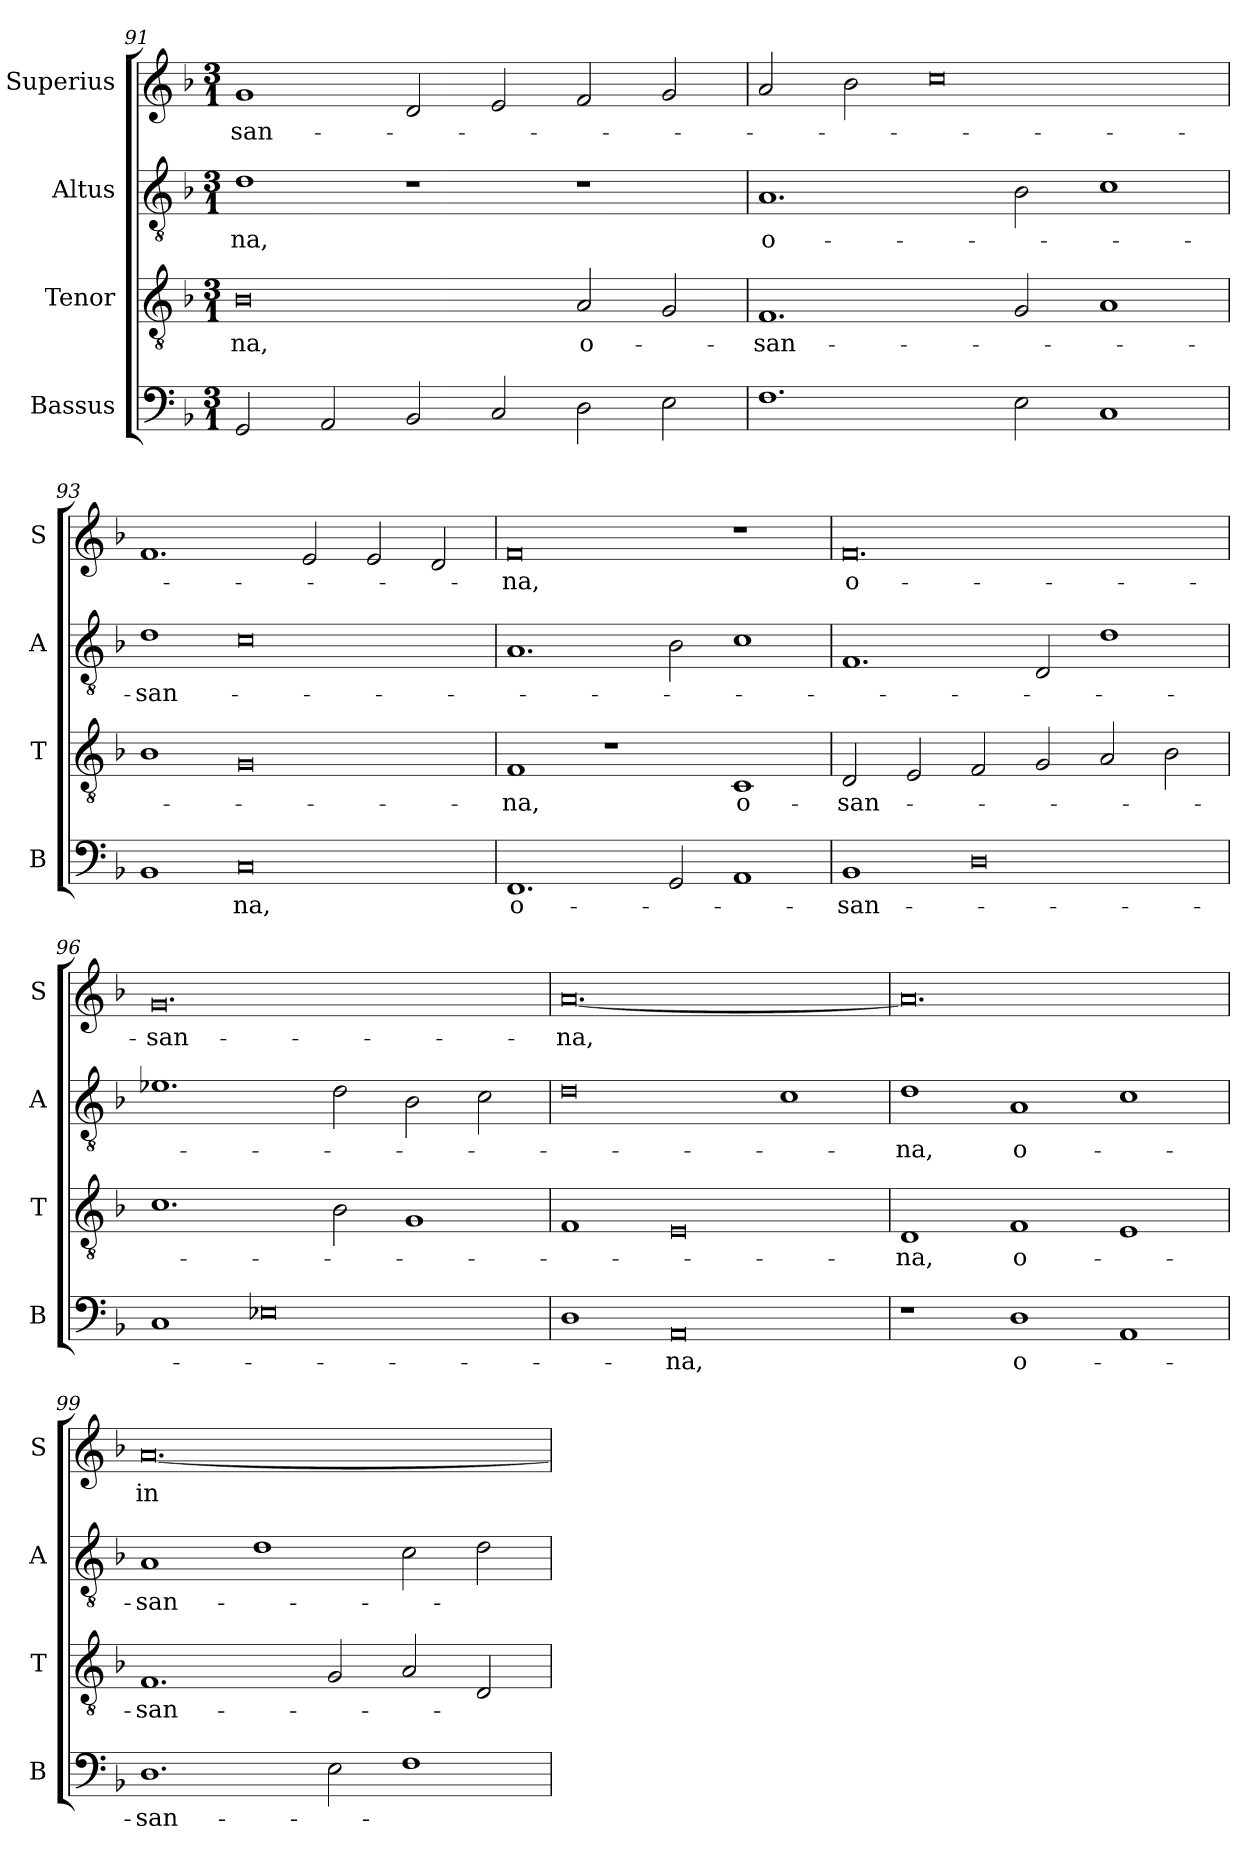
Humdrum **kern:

**kern	**text	**kern	**text	**kern	**text	**kern	**text
*part4	*part4	*part3	*part3	*part2	*part2	*part1	*part1
*staff4	*staff4	*staff3	*staff3	*staff2	*staff2	*staff1	*staff1
*I"Bassus	*	*I"Tenor	*	*I"Altus	*	*I"Superius	*
*I'B	*	*I'T	*	*I'A	*	*I'S	*
*clefF4	*	*clefGv2	*	*clefGv2	*	*clefG2	*
*k[b-]	*	*k[b-]	*	*k[b-]	*	*k[b-]	*
*M3/1	*	*M3/1	*	*M3/1	*	*M3/1	*
=91	=91	=91	=91	=91	=91	=91	=91
2GG/	.	0B-	-na,	1d	-na,	1g	-san-
2AA/	.	.	.	.	.	.	.
2BB-/	.	.	.	1r	.	2d/	.
2C/	.	.	.	.	.	2e/	.
2D\	.	2A/	o-	1r	.	2f/	.
2E\	.	2G/	.	.	.	2g/	.
=92	=92	=92	=92	=92	=92	=92	=92
1.F	.	1.F	-san-	1.A	o-	2a/	.
.	.	.	.	.	.	2b-\	.
.	.	.	.	.	.	0cc	.
2E\	.	2G/	.	2B-\	.	.	.
1C	.	1A	.	1c	.	.	.
=93	=93	=93	=93	=93	=93	=93	=93
1BB-	.	1B-	.	1d	-san-	1.f	.
0C	-na,	0G	.	0c	.	.	.
.	.	.	.	.	.	2e/	.
.	.	.	.	.	.	2e/	.
.	.	.	.	.	.	2d/	.
=94	=94	=94	=94	=94	=94	=94	=94
1.FF	o-	1F	-na,	1.A	.	0f	-na,
.	.	1r	.	.	.	.	.
2GG/	.	.	.	2B-\	.	.	.
1AA	.	1C	o-	1c	.	1r	.
=95	=95	=95	=95	=95	=95	=95	=95
1BB-	-san-	2D/	-san-	1.F	.	0.f	o-
.	.	2E/	.	.	.	.	.
0D	.	2F/	.	.	.	.	.
.	.	2G/	.	2D/	.	.	.
.	.	2A/	.	1d	.	.	.
.	.	2B-\	.	.	.	.	.
=96	=96	=96	=96	=96	=96	=96	=96
1C	.	1.c	.	1.e-X	.	0.g	-san-
0E-X	.	.	.	.	.	.	.
.	.	2B-\	.	2d\	.	.	.
.	.	1G	.	2B-\	.	.	.
.	.	.	.	2c\	.	.	.
=97	=97	=97	=97	=97	=97	=97	=97
1D	.	1F	.	0d	.	[0.a	-na,
0AA	-na,	0E	.	.	.	.	.
.	.	.	.	1c	.	.	.
=98	=98	=98	=98	=98	=98	=98	=98
1r	.	1D	-na,	1d	-na,	0.a]	.
1D	o-	1F	o-	1A	o-	.	.
1AA	.	1E	.	1c	.	.	.
=99	=99	=99	=99	=99	=99	=99	=99
1.D	-san-	1.F	-san-	1A	-san-	[0.a	in
.	.	.	.	1d	.	.	.
2E\	.	2G/	.	.	.	.	.
1F	.	2A/	.	2c\	.	.	.
.	.	2D/	.	2d\	.	.	.
=	=	=	=	=	=	=	=
*-	*-	*-	*-	*-	*-	*-	*-
